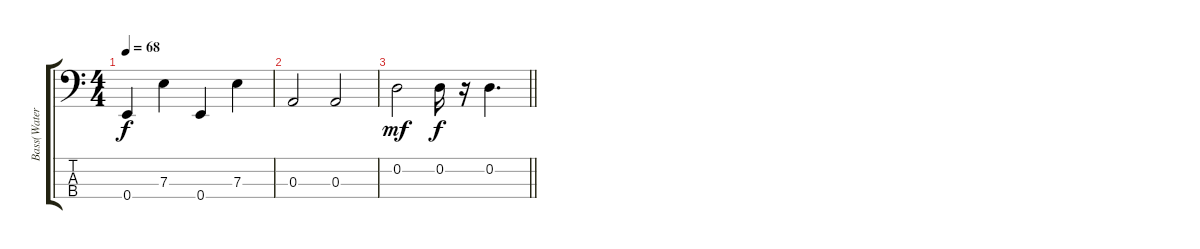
\track ("Bass(Waters)" "Bass(Water") {instrument electricbassfinger}
\staff {score tabs}
\tuning (G2 D2 A1 E1) {hide}
\ts (4 4)
\tempo 68
\clef f4
\ks c
0.4.4{dy f} 7.3.4 0.4.4 7.3.4 |
0.3.2 0.3.2 |
\barLineRight lightlight
0.2.2{dy mf} 0.2.16{dy f} r.16 0.2.4{d}
